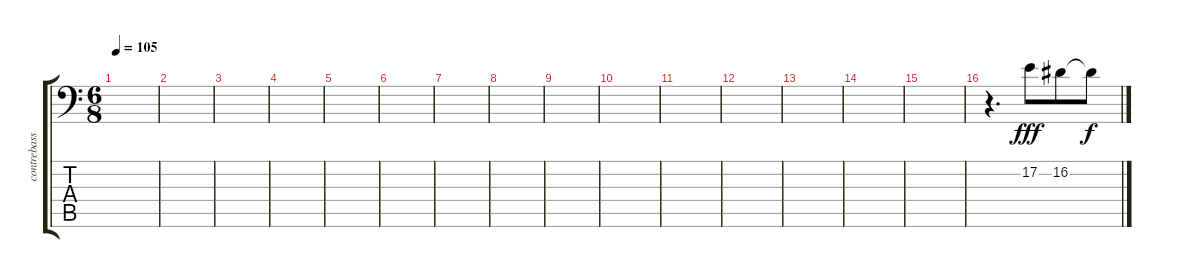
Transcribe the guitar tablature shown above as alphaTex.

\track ("contrebasse" "contrebass") {instrument frenchhorn}
\staff {score tabs}
\tuning (E3 B2 G2 D2 A1 E1) {hide}
\ts (6 8)
\tempo 105
\clef f4
\ks c
|
|
|
|
|
|
|
|
|
|
|
|
|
|
|
r.4{d volume 16 instrument frenchhorn} 17.2.8{dy fff} 16.2.8 16.2{t}.8{dy f}
